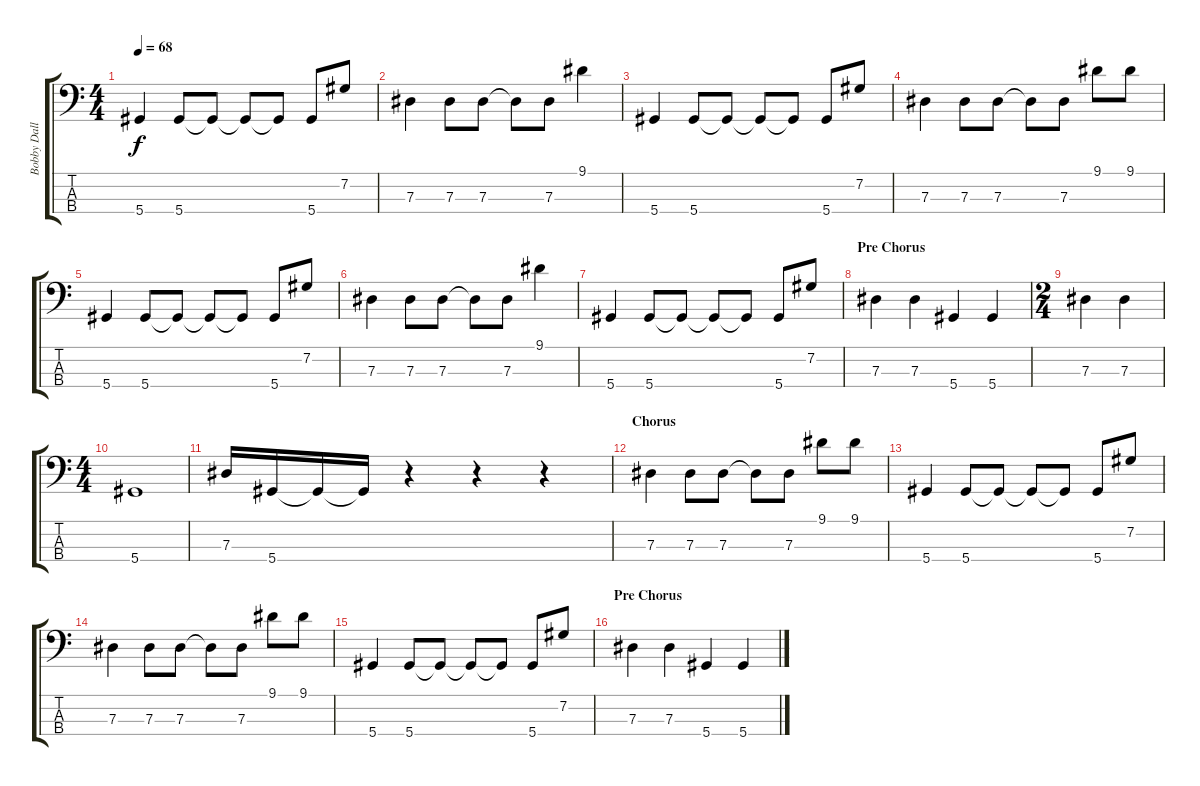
\track ("Bobby Dall - Bass Guitar" "Bobby Dall") {instrument fretlessbass}
\staff {score tabs}
\tuning (Gb2 Db2 Ab1 Eb1) {hide}
\ts (4 4)
\tempo 68
\clef f4
\ks c
5.4.4{dy f} 5.4.8 5.4{t}.8 5.4{t}.8 5.4{t}.8 5.4.8 7.2.8 |
7.3.4 7.3.8 7.3.8 7.3{t}.8 7.3.8 9.1.4 |
5.4.4 5.4.8 5.4{t}.8 5.4{t}.8 5.4{t}.8 5.4.8 7.2.8 |
7.3.4 7.3.8 7.3.8 7.3{t}.8 7.3.8 9.1.8 9.1.8 |
5.4.4 5.4.8 5.4{t}.8 5.4{t}.8 5.4{t}.8 5.4.8 7.2.8 |
7.3.4 7.3.8 7.3.8 7.3{t}.8 7.3.8 9.1.4 |
5.4.4 5.4.8 5.4{t}.8 5.4{t}.8 5.4{t}.8 5.4.8 7.2.8 |
\section ("" "Pre Chorus")
7.3.4 7.3.4 5.4.4 5.4.4 |
\ts (2 4)
7.3.4 7.3.4 |
\ts (4 4)
5.4.1 |
7.3.16 5.4.16 5.4{t}.16 5.4{t}.16 r.4 r.4 r.4 |
\section ("" "Chorus")
7.3.4 7.3.8 7.3.8 7.3{t}.8 7.3.8 9.1.8 9.1.8 |
5.4.4 5.4.8 5.4{t}.8 5.4{t}.8 5.4{t}.8 5.4.8 7.2.8 |
7.3.4 7.3.8 7.3.8 7.3{t}.8 7.3.8 9.1.8 9.1.8 |
5.4.4 5.4.8 5.4{t}.8 5.4{t}.8 5.4{t}.8 5.4.8 7.2.8 |
\section ("" "Pre Chorus")
7.3.4 7.3.4 5.4.4 5.4.4
